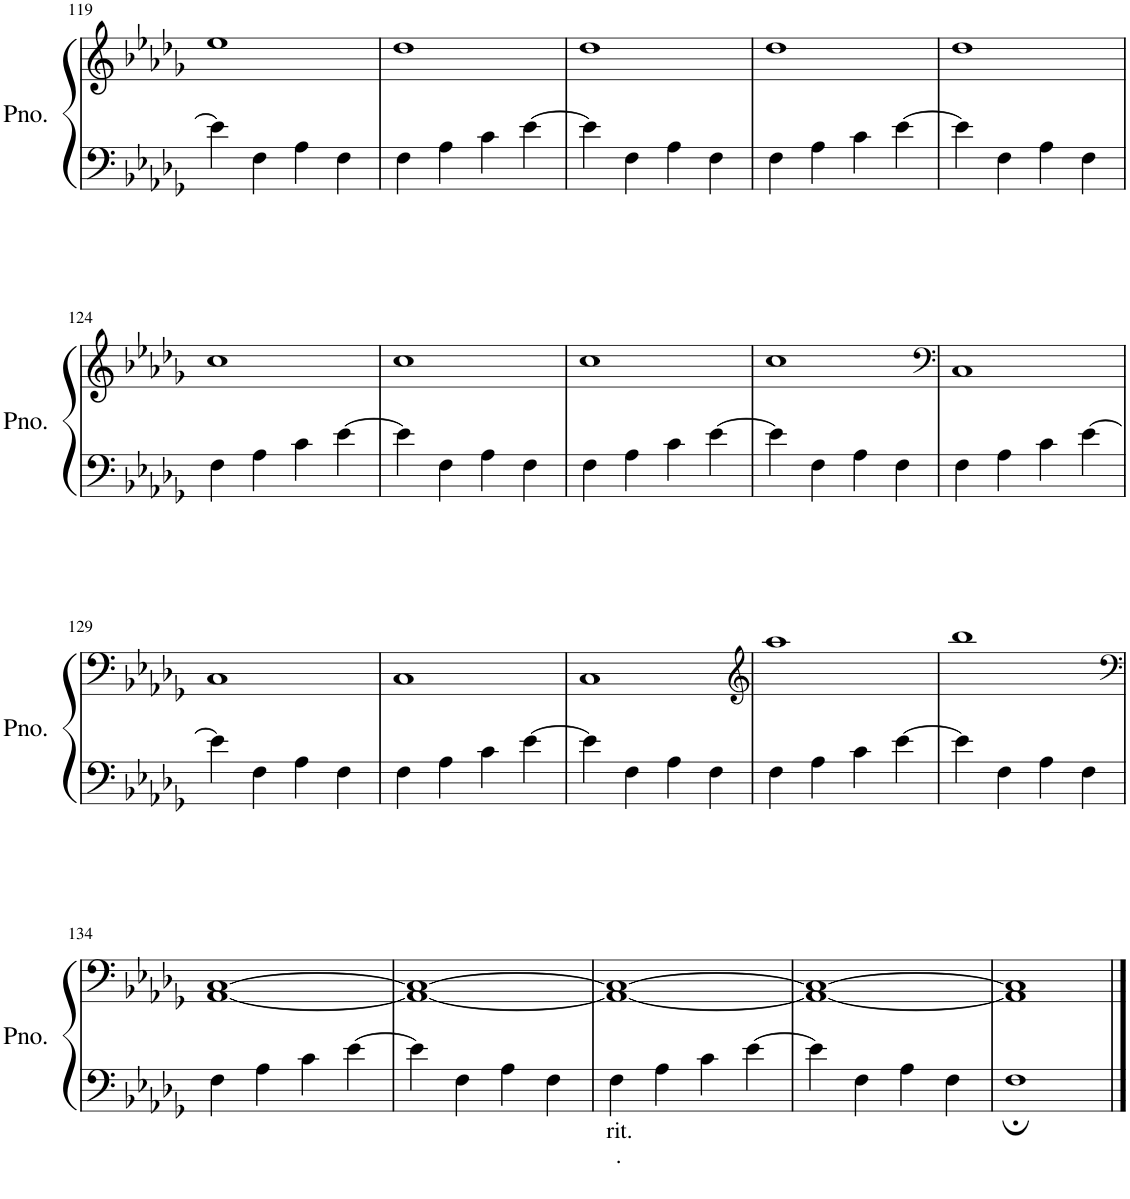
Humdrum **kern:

**kern	**text	**kern
*part1	*part1	*part1
*staff2	*staff2	*staff1
*I"Piano	*	*
*I'Pno.	*	*
!!LO:PB:g=z
*clefF4	*	*clefG2
*k[b-e-a-d-g-]	*	*k[b-e-a-d-g-]
*M4/4	*	*M4/4
=119	=119	=119
4e-\]	.	1ee-
4F\	.	.
4A-\	.	.
4F\	.	.
=120	=120	=120
4F\	.	1dd-
4A-\	.	.
4c\	.	.
[4e-\	.	.
=121	=121	=121
4e-\]	.	1dd-
4F\	.	.
4A-\	.	.
4F\	.	.
=122	=122	=122
4F\	.	1dd-
4A-\	.	.
4c\	.	.
[4e-\	.	.
=123	=123	=123
4e-\]	.	1dd-
4F\	.	.
4A-\	.	.
4F\	.	.
!!LO:LB:g=z
=124	=124	=124
4F\	.	1cc
4A-\	.	.
4c\	.	.
[4e-\	.	.
=125	=125	=125
4e-\]	.	1cc
4F\	.	.
4A-\	.	.
4F\	.	.
=126	=126	=126
4F\	.	1cc
4A-\	.	.
4c\	.	.
[4e-\	.	.
=127	=127	=127
4e-\]	.	1cc
4F\	.	.
4A-\	.	.
4F\	.	.
=128	=128	=128
*	*	*clefF4
4F\	.	1C
4A-\	.	.
4c\	.	.
[4e-\	.	.
!!LO:LB:g=z
=129	=129	=129
4e-\]	.	1C
4F\	.	.
4A-\	.	.
4F\	.	.
=130	=130	=130
4F\	.	1C
4A-\	.	.
4c\	.	.
[4e-\	.	.
=131	=131	=131
4e-\]	.	1C
4F\	.	.
4A-\	.	.
4F\	.	.
=132	=132	=132
*	*	*clefG2
4F\	.	1aa-
4A-\	.	.
4c\	.	.
[4e-\	.	.
=133	=133	=133
4e-\]	.	1bb-
4F\	.	.
4A-\	.	.
4F\	.	.
!!LO:LB:g=z
=134	=134	=134
*	*	*clefF4
4F\	.	[1AA- [1C
4A-\	.	.
4c\	.	.
[4e-\	.	.
=135	=135	=135
4e-\]	.	1AA-_ 1C_
4F\	.	.
4A-\	.	.
4F\	.	.
=136	=136	=136
!	!LO:LY:b	!
4F\	rit. .	1AA-_ 1C_
4A-\	.	.
4c\	.	.
[4e-\	.	.
=137	=137	=137
4e-\]	.	1AA-_ 1C_
4F\	.	.
4A-\	.	.
4F\	.	.
=138	=138	=138
1F;	.	1AA-] 1C]
==	==	==
*-	*-	*-
